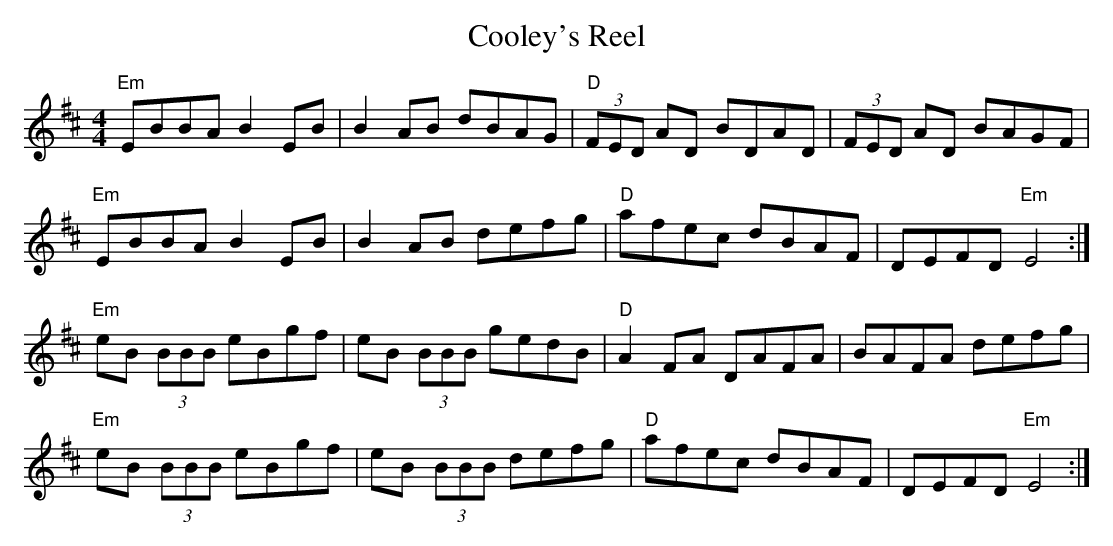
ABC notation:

X:1
T:Cooley's Reel
L:1/8
M:4/4
K:D
"Em"EBBA B2 EB|B2 AB dBAG|"D"(3FED AD BDAD|(3FED AD BAGF|
"Em"EBBA B2 EB|B2 AB defg|"D"afec dBAF|DEFD "Em"E4:|
"Em"eB (3BBB eBgf|eB (3BBB gedB|"D"A2 FA DAFA|BAFA defg|
"Em"eB (3BBB eBgf|eB (3BBB defg|"D"afec dBAF|DEFD "Em"E4:|
